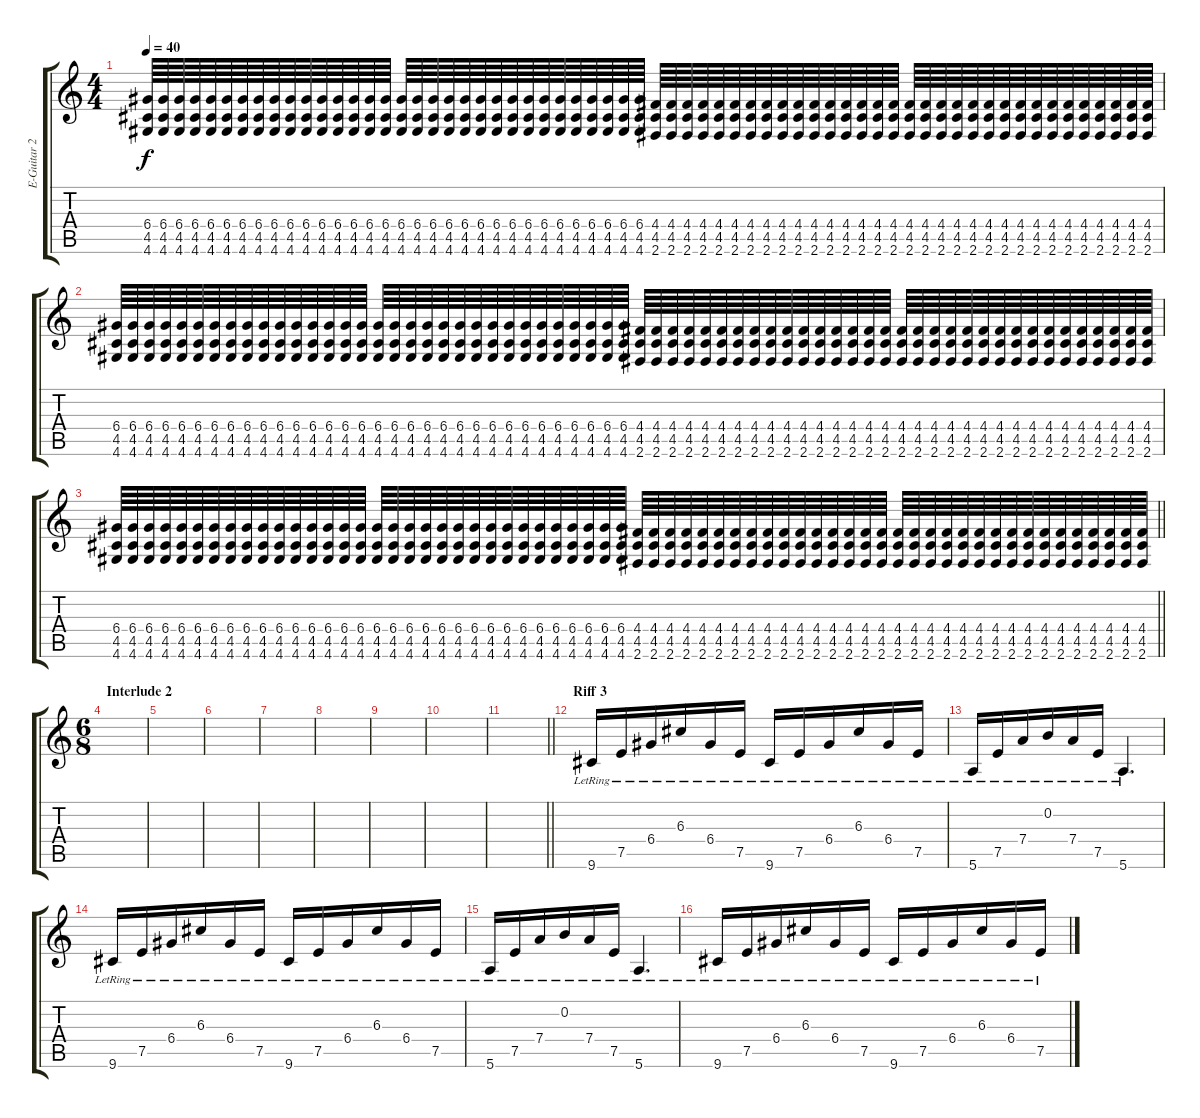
\track ("E-Guitar 2" "E-Guitar 2") {instrument distortionguitar}
\staff {score tabs}
\tuning (E4 B3 G3 D3 A2 E2) {hide}
\ts (4 4)
\tempo 40
\clef g2
\ks c
(6.4 4.5 4.6).64{dy f} (6.4 4.5 4.6).64 (6.4 4.5 4.6).64 (6.4 4.5 4.6).64 (6.4 4.5 4.6).64 (6.4 4.5 4.6).64 (6.4 4.5 4.6).64 (6.4 4.5 4.6).64 (6.4 4.5 4.6).64 (6.4 4.5 4.6).64 (6.4 4.5 4.6).64 (6.4 4.5 4.6).64 (6.4 4.5 4.6).64 (6.4 4.5 4.6).64 (6.4 4.5 4.6).64 (6.4 4.5 4.6).64 (6.4 4.5 4.6).64 (6.4 4.5 4.6).64 (6.4 4.5 4.6).64 (6.4 4.5 4.6).64 (6.4 4.5 4.6).64 (6.4 4.5 4.6).64 (6.4 4.5 4.6).64 (6.4 4.5 4.6).64 (6.4 4.5 4.6).64 (6.4 4.5 4.6).64 (6.4 4.5 4.6).64 (6.4 4.5 4.6).64 (6.4 4.5 4.6).64 (6.4 4.5 4.6).64 (6.4 4.5 4.6).64 (6.4 4.5 4.6).64 (4.4 4.5 2.6).64 (4.4 4.5 2.6).64 (4.4 4.5 2.6).64 (4.4 4.5 2.6).64 (4.4 4.5 2.6).64 (4.4 4.5 2.6).64 (4.4 4.5 2.6).64 (4.4 4.5 2.6).64 (4.4 4.5 2.6).64 (4.4 4.5 2.6).64 (4.4 4.5 2.6).64 (4.4 4.5 2.6).64 (4.4 4.5 2.6).64 (4.4 4.5 2.6).64 (4.4 4.5 2.6).64 (4.4 4.5 2.6).64 (4.4 4.5 2.6).64 (4.4 4.5 2.6).64 (4.4 4.5 2.6).64 (4.4 4.5 2.6).64 (4.4 4.5 2.6).64 (4.4 4.5 2.6).64 (4.4 4.5 2.6).64 (4.4 4.5 2.6).64 (4.4 4.5 2.6).64 (4.4 4.5 2.6).64 (4.4 4.5 2.6).64 (4.4 4.5 2.6).64 (4.4 4.5 2.6).64 (4.4 4.5 2.6).64 (4.4 4.5 2.6).64 (4.4 4.5 2.6).64 |
(6.4 4.5 4.6).64 (6.4 4.5 4.6).64 (6.4 4.5 4.6).64 (6.4 4.5 4.6).64 (6.4 4.5 4.6).64 (6.4 4.5 4.6).64 (6.4 4.5 4.6).64 (6.4 4.5 4.6).64 (6.4 4.5 4.6).64 (6.4 4.5 4.6).64 (6.4 4.5 4.6).64 (6.4 4.5 4.6).64 (6.4 4.5 4.6).64 (6.4 4.5 4.6).64 (6.4 4.5 4.6).64 (6.4 4.5 4.6).64 (6.4 4.5 4.6).64 (6.4 4.5 4.6).64 (6.4 4.5 4.6).64 (6.4 4.5 4.6).64 (6.4 4.5 4.6).64 (6.4 4.5 4.6).64 (6.4 4.5 4.6).64 (6.4 4.5 4.6).64 (6.4 4.5 4.6).64 (6.4 4.5 4.6).64 (6.4 4.5 4.6).64 (6.4 4.5 4.6).64 (6.4 4.5 4.6).64 (6.4 4.5 4.6).64 (6.4 4.5 4.6).64 (6.4 4.5 4.6).64 (4.4 4.5 2.6).64 (4.4 4.5 2.6).64 (4.4 4.5 2.6).64 (4.4 4.5 2.6).64 (4.4 4.5 2.6).64 (4.4 4.5 2.6).64 (4.4 4.5 2.6).64 (4.4 4.5 2.6).64 (4.4 4.5 2.6).64 (4.4 4.5 2.6).64 (4.4 4.5 2.6).64 (4.4 4.5 2.6).64 (4.4 4.5 2.6).64 (4.4 4.5 2.6).64 (4.4 4.5 2.6).64 (4.4 4.5 2.6).64 (4.4 4.5 2.6).64 (4.4 4.5 2.6).64 (4.4 4.5 2.6).64 (4.4 4.5 2.6).64 (4.4 4.5 2.6).64 (4.4 4.5 2.6).64 (4.4 4.5 2.6).64 (4.4 4.5 2.6).64 (4.4 4.5 2.6).64 (4.4 4.5 2.6).64 (4.4 4.5 2.6).64 (4.4 4.5 2.6).64 (4.4 4.5 2.6).64 (4.4 4.5 2.6).64 (4.4 4.5 2.6).64 (4.4 4.5 2.6).64 |
\barLineRight lightlight
(6.4 4.5 4.6).64 (6.4 4.5 4.6).64 (6.4 4.5 4.6).64 (6.4 4.5 4.6).64 (6.4 4.5 4.6).64 (6.4 4.5 4.6).64 (6.4 4.5 4.6).64 (6.4 4.5 4.6).64 (6.4 4.5 4.6).64 (6.4 4.5 4.6).64 (6.4 4.5 4.6).64 (6.4 4.5 4.6).64 (6.4 4.5 4.6).64 (6.4 4.5 4.6).64 (6.4 4.5 4.6).64 (6.4 4.5 4.6).64 (6.4 4.5 4.6).64 (6.4 4.5 4.6).64 (6.4 4.5 4.6).64 (6.4 4.5 4.6).64 (6.4 4.5 4.6).64 (6.4 4.5 4.6).64 (6.4 4.5 4.6).64 (6.4 4.5 4.6).64 (6.4 4.5 4.6).64 (6.4 4.5 4.6).64 (6.4 4.5 4.6).64 (6.4 4.5 4.6).64 (6.4 4.5 4.6).64 (6.4 4.5 4.6).64 (6.4 4.5 4.6).64 (6.4 4.5 4.6).64 (4.4 4.5 2.6).64 (4.4 4.5 2.6).64 (4.4 4.5 2.6).64 (4.4 4.5 2.6).64 (4.4 4.5 2.6).64 (4.4 4.5 2.6).64 (4.4 4.5 2.6).64 (4.4 4.5 2.6).64 (4.4 4.5 2.6).64 (4.4 4.5 2.6).64 (4.4 4.5 2.6).64 (4.4 4.5 2.6).64 (4.4 4.5 2.6).64 (4.4 4.5 2.6).64 (4.4 4.5 2.6).64 (4.4 4.5 2.6).64 (4.4 4.5 2.6).64 (4.4 4.5 2.6).64 (4.4 4.5 2.6).64 (4.4 4.5 2.6).64 (4.4 4.5 2.6).64 (4.4 4.5 2.6).64 (4.4 4.5 2.6).64 (4.4 4.5 2.6).64 (4.4 4.5 2.6).64 (4.4 4.5 2.6).64 (4.4 4.5 2.6).64 (4.4 4.5 2.6).64 (4.4 4.5 2.6).64 (4.4 4.5 2.6).64 (4.4 4.5 2.6).64 (4.4 4.5 2.6).64 |
\ts (6 8)
\section ("" "Interlude 2")
|
|
|
|
|
|
|
\barLineRight lightlight
|
\section ("" "Riff 3")
9.6{lr}.16 7.5{lr}.16 6.4{lr}.16 6.3{lr}.16 6.4{lr}.16 7.5{lr}.16 9.6{lr}.16 7.5{lr}.16 6.4{lr}.16 6.3{lr}.16 6.4{lr}.16 7.5{lr}.16 |
5.6{lr}.16 7.5{lr}.16 7.4{lr}.16 0.2{lr}.16 7.4{lr}.16 7.5{lr}.16 5.6{lr}.4{d} |
9.6{lr}.16 7.5{lr}.16 6.4{lr}.16 6.3{lr}.16 6.4{lr}.16 7.5{lr}.16 9.6{lr}.16 7.5{lr}.16 6.4{lr}.16 6.3{lr}.16 6.4{lr}.16 7.5{lr}.16 |
5.6{lr}.16 7.5{lr}.16 7.4{lr}.16 0.2{lr}.16 7.4{lr}.16 7.5{lr}.16 5.6{lr}.4{d} |
9.6{lr}.16 7.5{lr}.16 6.4{lr}.16 6.3{lr}.16 6.4{lr}.16 7.5{lr}.16 9.6{lr}.16 7.5{lr}.16 6.4{lr}.16 6.3{lr}.16 6.4{lr}.16 7.5{lr}.16
